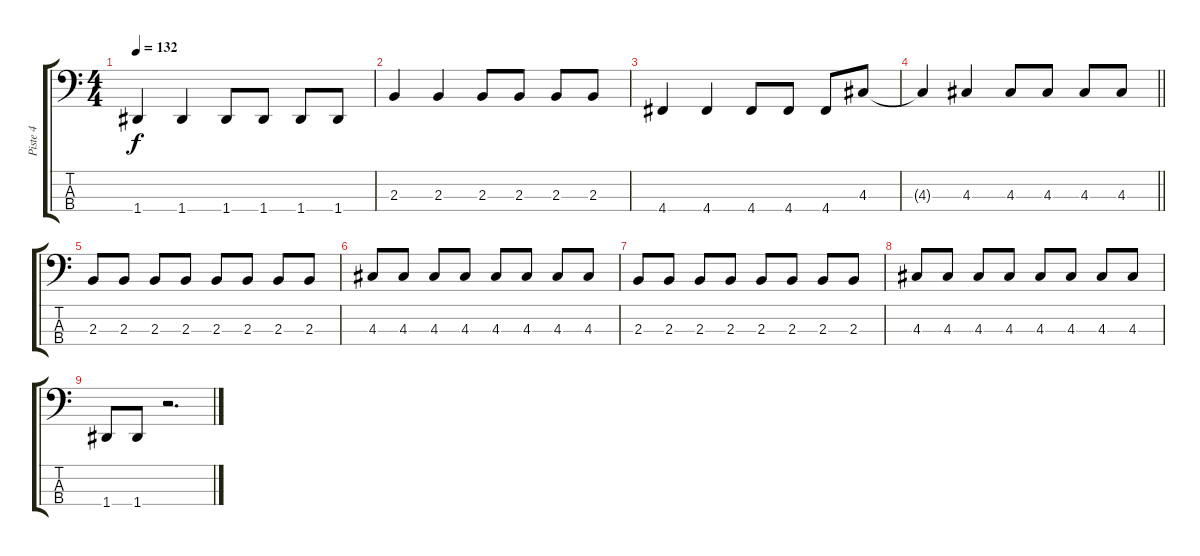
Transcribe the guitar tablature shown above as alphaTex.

\track ("Piste 4" "Piste 4") {instrument electricbassfinger}
\staff {score tabs}
\tuning (G2 D2 A1 D1) {hide}
\ts (4 4)
\tempo 132
\clef f4
\ks c
1.4.4{dy f} 1.4.4 1.4.8 1.4.8 1.4.8 1.4.8 |
2.3.4 2.3.4 2.3.8 2.3.8 2.3.8 2.3.8 |
4.4.4 4.4.4 4.4.8 4.4.8 4.4.8 4.3.8 |
\barLineRight lightlight
4.3{t}.4 4.3.4 4.3.8 4.3.8 4.3.8 4.3.8 |
2.3.8 2.3.8 2.3.8 2.3.8 2.3.8 2.3.8 2.3.8 2.3.8 |
4.3.8 4.3.8 4.3.8 4.3.8 4.3.8 4.3.8 4.3.8 4.3.8 |
2.3.8 2.3.8 2.3.8 2.3.8 2.3.8 2.3.8 2.3.8 2.3.8 |
4.3.8 4.3.8 4.3.8 4.3.8 4.3.8 4.3.8 4.3.8 4.3.8 |
1.4.8 1.4.8 r.2{d}
